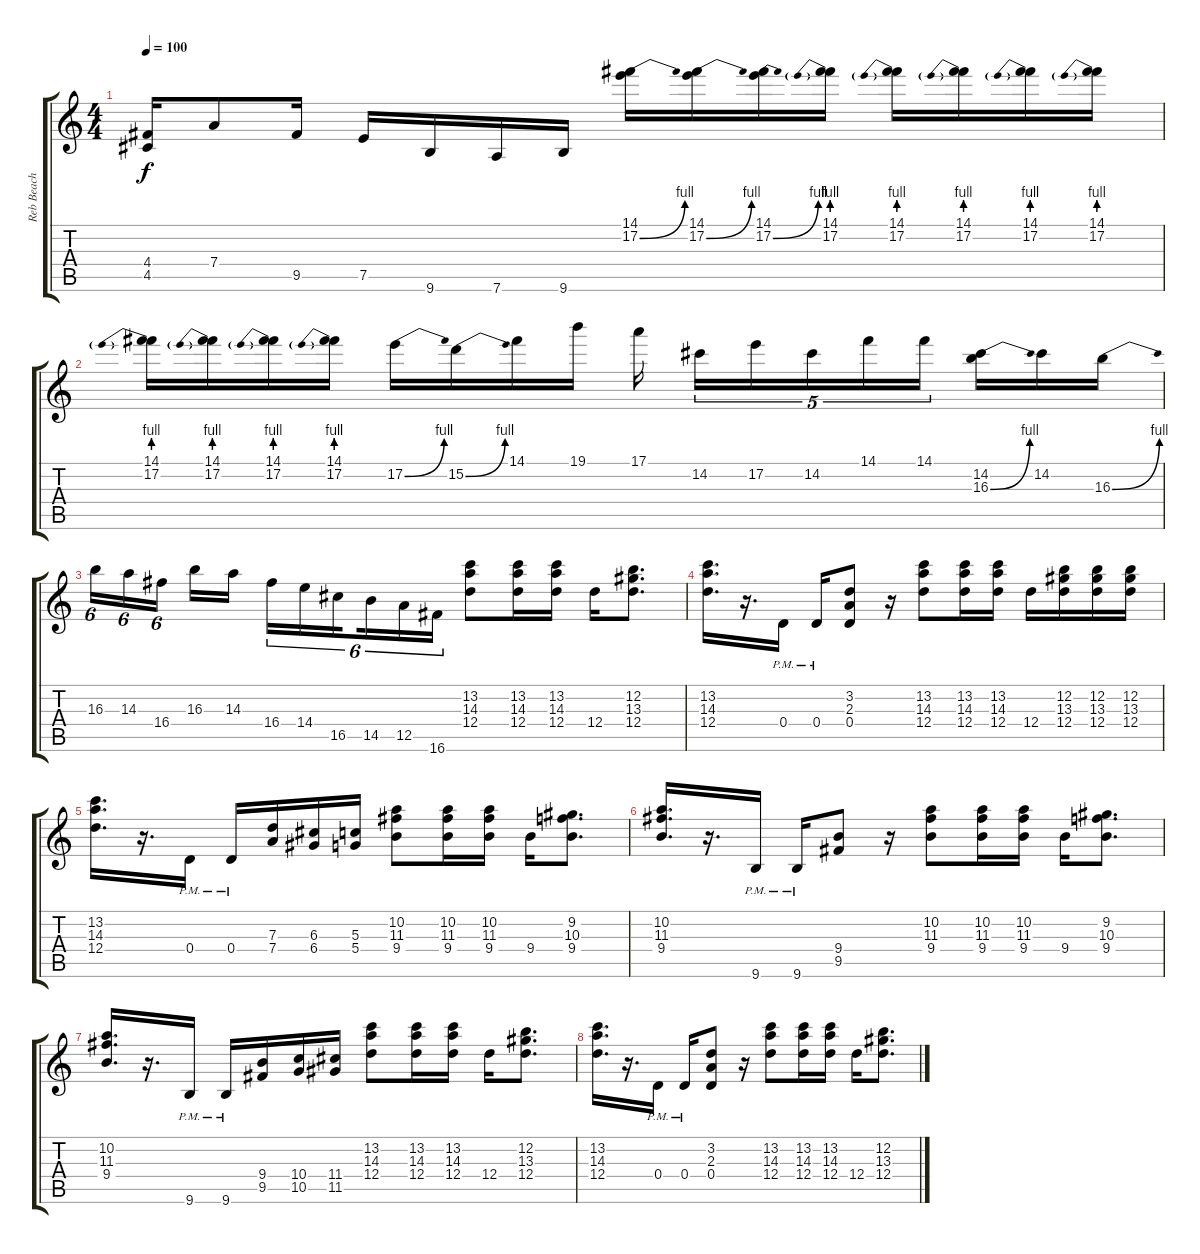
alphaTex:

\track ("Reb Beach" "Reb Beach") {instrument distortionguitar}
\staff {score tabs}
\tuning (E4 B3 G3 D3 A2 D2) {hide}
\ts (4 4)
\tempo 100
\clef g2
\ks c
(4.4 4.5).16{dy f} 7.4.8 9.5.16 7.5.16 9.6.16 7.6.16 9.6.16 (14.1 17.2{be (bend 0 0 60 4)}).16 (14.1 17.2{be (bend 0 0 60 4)}).16 (14.1 17.2{be (bend 0 0 60 4)}).16 (14.1 17.2{be (prebend 0 4 60 4)}).16 (14.1 17.2{be (prebend 0 4 60 4)}).16 (14.1 17.2{be (prebend 0 4 60 4)}).16 (14.1 17.2{be (prebend 0 4 60 4)}).16 (14.1 17.2{be (prebend 0 4 60 4)}).16 |
(14.1 17.2{be (prebend 0 4 60 4)}).16 (14.1 17.2{be (prebend 0 4 60 4)}).16 (14.1 17.2{be (prebend 0 4 60 4)}).16 (14.1 17.2{be (prebend 0 4 60 4)}).16 17.2{be (bend 0 0 60 4)}.16 15.2{be (bend 0 0 60 4)}.16 14.1.16 19.1.16 17.1.16{beam splitsecondary} 14.2.16{tu (5 4)} 17.2.16{tu (5 4)} 14.2.16{tu (5 4)} 14.1.16{tu (5 4)} 14.1.16{tu (5 4) beam splitsecondary} (14.2 16.3{be (bend 0 0 60 4)}).16 14.2.16 16.3{be (bend 0 0 60 4)}.16 |
16.3.16{tu (6 4)} 14.3.16{tu (6 4)} 16.4.16{tu (6 4) beam splitsecondary} 16.3.16 14.3.16 16.4.16{tu (6 4)} 14.4.16{tu (6 4)} 16.5.16{tu (6 4) beam splitsecondary} 14.5.16{tu (6 4)} 12.5.16{tu (6 4)} 16.6.16{tu (6 4)} (13.2 14.3 12.4).8 (13.2 14.3 12.4).16 (13.2 14.3 12.4).16 12.4.16 (12.2 13.3 12.4).8{d} |
(13.2 14.3 12.4).16{d} r.16{d} 0.4{pm}.16 0.4{pm}.16 (3.2 2.3 0.4).8 r.16 (13.2 14.3 12.4).8 (13.2 14.3 12.4).16 (13.2 14.3 12.4).16 12.4.16 (12.2 13.3 12.4).16 (12.2 13.3 12.4).16 (12.2 13.3 12.4).16 |
(13.2 14.3 12.4).16{d} r.16{d} 0.4{pm}.16 0.4{pm}.16 (7.3 7.4).16 (6.3 6.4).16 (5.3 5.4).16 (10.2 11.3 9.4).8 (10.2 11.3 9.4).16 (10.2 11.3 9.4).16 9.4.16 (9.2 10.3 9.4).8{d} |
(10.2 11.3 9.4).16{d} r.16{d} 9.6{pm}.16 9.6{pm}.16 (9.4 9.5).8 r.16 (10.2 11.3 9.4).8 (10.2 11.3 9.4).16 (10.2 11.3 9.4).16 9.4.16 (9.2 10.3 9.4).8{d} |
(10.2 11.3 9.4).16{d} r.16{d} 9.6{pm}.16 9.6{pm}.16 (9.4 9.5).16 (10.4 10.5).16 (11.4 11.5).16 (13.2 14.3 12.4).8 (13.2 14.3 12.4).16 (13.2 14.3 12.4).16 12.4.16 (12.2 13.3 12.4).8{d} |
(13.2 14.3 12.4).16{d} r.16{d} 0.4{pm}.16 0.4{pm}.16 (3.2 2.3 0.4).8 r.16 (13.2 14.3 12.4).8 (13.2 14.3 12.4).16 (13.2 14.3 12.4).16 12.4.16 (12.2 13.3 12.4).8{d}
